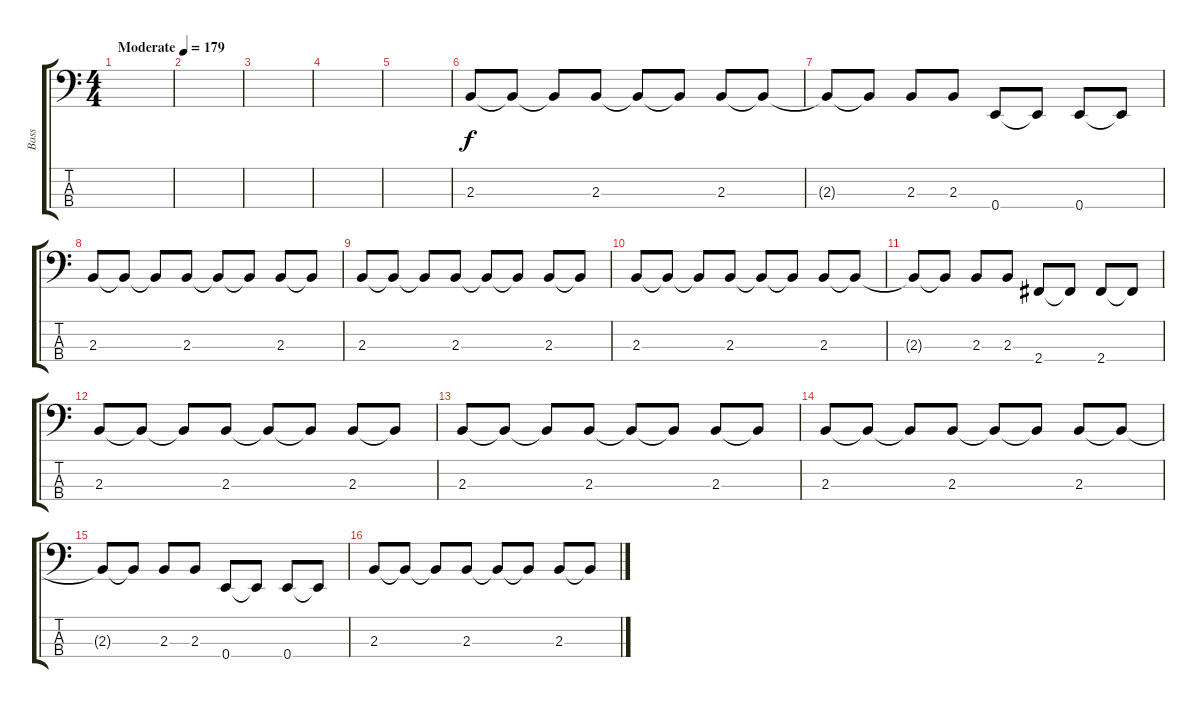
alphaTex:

\track ("Bass" "Bass") {instrument electricbassfinger}
\staff {score tabs}
\tuning (G2 D2 A1 E1) {hide}
\ts (4 4)
\tempo (179 "Moderate")
\clef f4
\ks c
|
|
|
|
|
2.3.8 2.3{t}.8 2.3{t}.8 2.3.8 2.3{t}.8 2.3{t}.8 2.3.8 2.3{t}.8 |
2.3{t}.8 2.3{t}.8 2.3.8 2.3.8 0.4.8 0.4{t}.8 0.4.8 0.4{t}.8 |
2.3.8 2.3{t}.8 2.3{t}.8 2.3.8 2.3{t}.8 2.3{t}.8 2.3.8 2.3{t}.8 |
2.3.8 2.3{t}.8 2.3{t}.8 2.3.8 2.3{t}.8 2.3{t}.8 2.3.8 2.3{t}.8 |
2.3.8 2.3{t}.8 2.3{t}.8 2.3.8 2.3{t}.8 2.3{t}.8 2.3.8 2.3{t}.8 |
2.3{t}.8 2.3{t}.8 2.3.8 2.3.8 2.4.8 2.4{t}.8 2.4.8 2.4{t}.8 |
2.3.8 2.3{t}.8 2.3{t}.8 2.3.8 2.3{t}.8 2.3{t}.8 2.3.8 2.3{t}.8 |
2.3.8 2.3{t}.8 2.3{t}.8 2.3.8 2.3{t}.8 2.3{t}.8 2.3.8 2.3{t}.8 |
2.3.8 2.3{t}.8 2.3{t}.8 2.3.8 2.3{t}.8 2.3{t}.8 2.3.8 2.3{t}.8 |
2.3{t}.8 2.3{t}.8 2.3.8 2.3.8 0.4.8 0.4{t}.8 0.4.8 0.4{t}.8 |
2.3.8 2.3{t}.8 2.3{t}.8 2.3.8 2.3{t}.8 2.3{t}.8 2.3.8 2.3{t}.8
